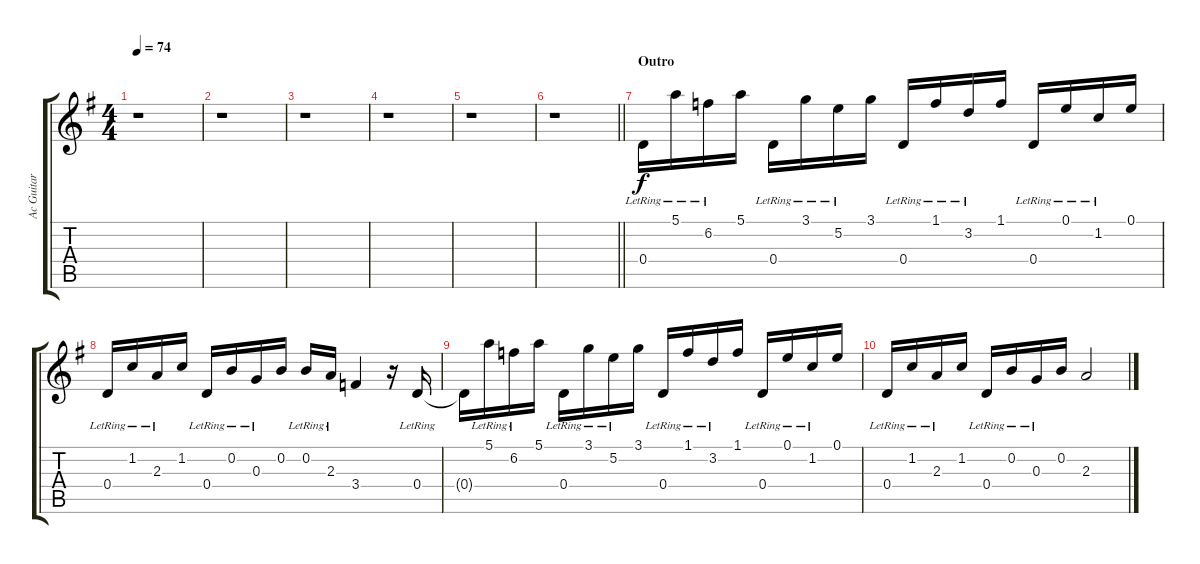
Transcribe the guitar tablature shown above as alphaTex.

\track ("Ac Guitar #2" "Ac Guitar ") {instrument acousticguitarsteel}
\staff {score tabs}
\tuning (E4 B3 G3 D3 A2 E2) {hide}
\ts (4 4)
\tempo 74
\clef g2
\ks g
r.1{dy f} |
r.1 |
r.1 |
r.1 |
r.1 |
\barLineRight lightlight
r.1 |
\section ("" "Outro")
0.4{lr}.16 5.1{lr}.16 6.2{lr}.16 5.1.16 0.4{lr}.16 3.1{lr}.16 5.2{lr}.16 3.1.16 0.4{lr}.16 1.1{lr}.16 3.2{lr}.16 1.1.16 0.4{lr}.16 0.1{lr}.16 1.2{lr}.16 0.1.16 |
0.4{lr}.16 1.2{lr}.16 2.3{lr}.16 1.2.16 0.4{lr}.16 0.2{lr}.16 0.3{lr}.16 0.2.16 0.2{lr}.16 2.3{lr}.16 3.4.4 r.16 0.4{lr}.16 |
0.4{t}.16 5.1{lr}.16 6.2{lr}.16 5.1.16 0.4{lr}.16 3.1{lr}.16 5.2{lr}.16 3.1.16 0.4{lr}.16 1.1{lr}.16 3.2{lr}.16 1.1.16 0.4{lr}.16 0.1{lr}.16 1.2{lr}.16 0.1.16 |
0.4{lr}.16 1.2{lr}.16 2.3{lr}.16 1.2.16 0.4{lr}.16 0.2{lr}.16 0.3{lr}.16 0.2.16 2.3.2
